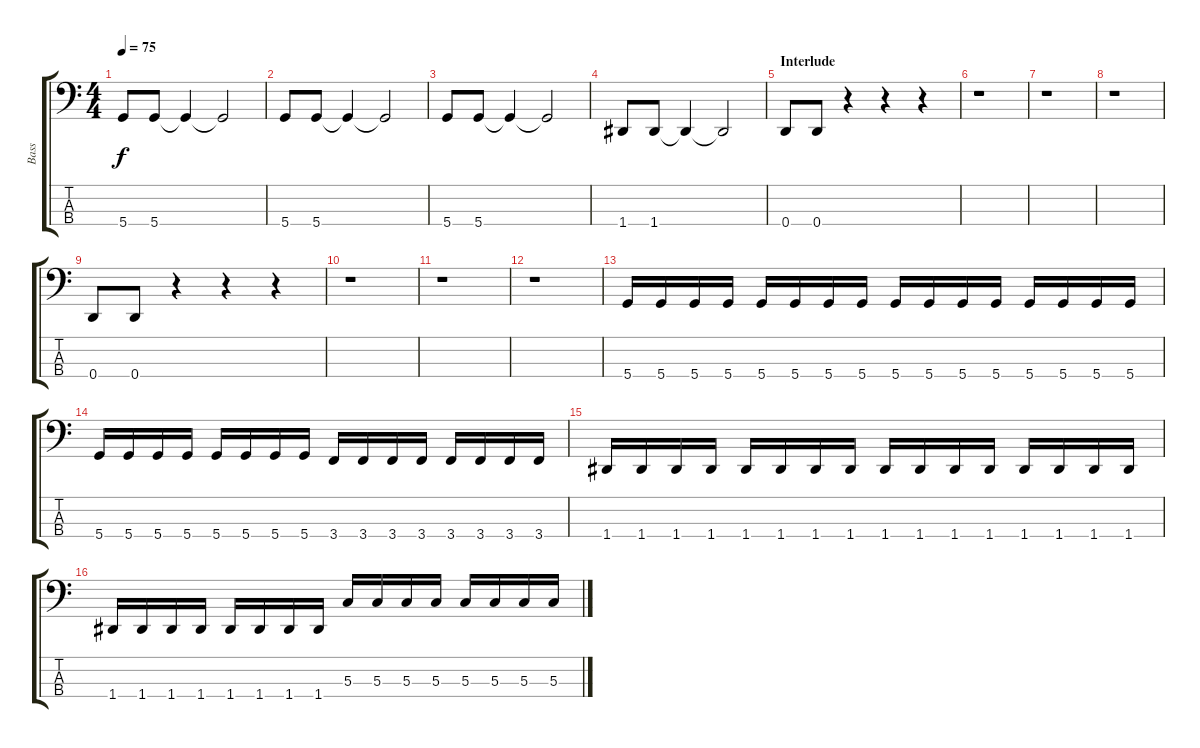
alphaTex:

\track ("Bass" "Bass") {instrument electricbassfinger}
\staff {score tabs}
\tuning (F2 C2 G1 D1) {hide}
\ts (4 4)
\tempo 75
\clef f4
\ks c
5.4.8{dy f} 5.4.8 5.4{t}.4 5.4{t}.2 |
5.4.8 5.4.8 5.4{t}.4 5.4{t}.2 |
5.4.8 5.4.8 5.4{t}.4 5.4{t}.2 |
1.4.8 1.4.8 1.4{t}.4 1.4{t}.2 |
\section ("" "Interlude")
0.4.8 0.4.8 r.4 r.4 r.4 |
r.1 |
r.1 |
r.1 |
0.4.8 0.4.8 r.4 r.4 r.4 |
r.1 |
r.1 |
r.1 |
5.4.16 5.4.16 5.4.16 5.4.16 5.4.16 5.4.16 5.4.16 5.4.16 5.4.16 5.4.16 5.4.16 5.4.16 5.4.16 5.4.16 5.4.16 5.4.16 |
5.4.16 5.4.16 5.4.16 5.4.16 5.4.16 5.4.16 5.4.16 5.4.16 3.4.16 3.4.16 3.4.16 3.4.16 3.4.16 3.4.16 3.4.16 3.4.16 |
1.4.16 1.4.16 1.4.16 1.4.16 1.4.16 1.4.16 1.4.16 1.4.16 1.4.16 1.4.16 1.4.16 1.4.16 1.4.16 1.4.16 1.4.16 1.4.16 |
1.4.16 1.4.16 1.4.16 1.4.16 1.4.16 1.4.16 1.4.16 1.4.16 5.3.16 5.3.16 5.3.16 5.3.16 5.3.16 5.3.16 5.3.16 5.3.16
